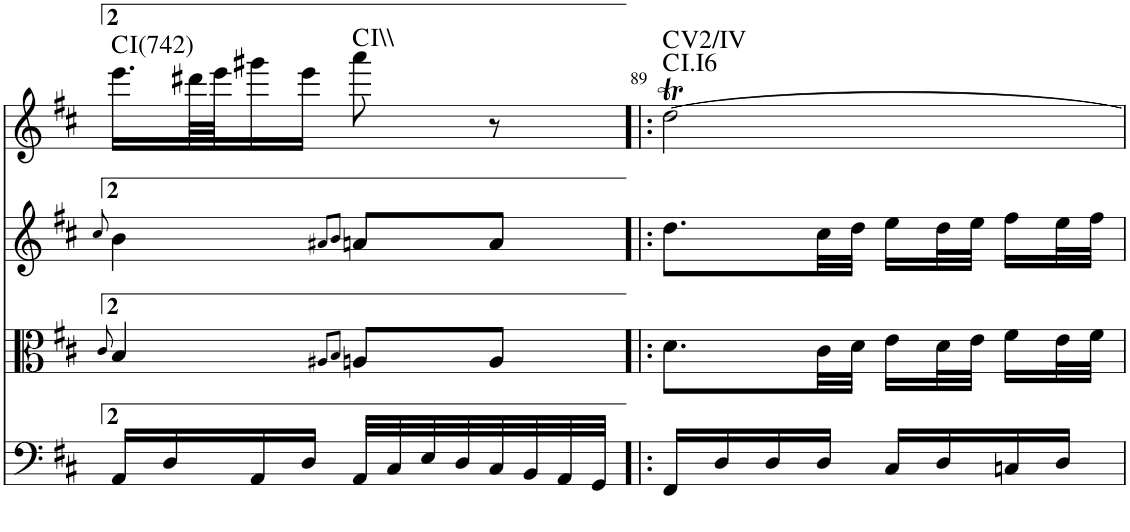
**kern	**kern	**kern	**kern	**harte
*part4	*part3	*part2	*part1	*part1
*staff4	*staff3	*staff2	*staff1	*
*I"Violoncello	*I"Viola	*I"Violin 2	*I"Violin 1	*
*I'Vc	*I'Vla	*I'Vln	*I'Vln	*
!!LO:PB:g=z
*clefF4	*clefC3	*clefG2	*clefG2	*
*k[f#c#]	*k[f#c#]	*k[f#c#]	*k[f#c#]	*
*D:	*D:	*D:	*D:	*
*M2/4	*M2/4	*M2/4	*M2/4	*
=88X11	=88X11	=88X11	=88X11	=88X11
.	8qc#/	8qcc#/	.	.
!	!	!	!	!LO:H:kt=742
16AA/LL	4B/	4b\	16.eee\LL	C:maj
16D/	.	.	.	.
.	.	.	64ddd#X\LL	.
.	.	.	64eee\JJ	.
16AA/	.	.	16ggg#X\	.
16D/JJ	.	.	16eee\JJ	.
.	8qA#X/L	8qa#X/L	.	.
.	8qB/J	8qb/J	.	.
32AA/LLL	8An/L	8an/L	8aaa\	C:maj
32C#/	.	.	.	.
32E/	.	.	.	.
32D/	.	.	.	.
32C#/	8A/J	8a/J	8r	.
32BB/	.	.	.	.
32AA/	.	.	.	.
32GG/JJJ	.	.	.	.
=89!|:	=89!|:	=89!|:	=89!|:	=89!|:
!	!	!	!	!LO:H:n=1:kt=6
!	!	!	!	!LO:H:n=2:kt=2/
16FF#/LL	8.d\L	8.dd\L	[2ddT\	C:maj6 C:maj
16D/	.	.	.	.
16D/	.	.	.	.
16D/JJ	32c#\LL	32cc#\LL	.	.
.	32d\JJJ	32dd\JJJ	.	.
16C#/LL	16e\LL	16ee\LL	.	.
16D/	32d\L	32dd\L	.	.
.	32e\JJJ	32ee\JJJ	.	.
16Cn/	16f#\LL	16ff#\LL	.	.
16D/JJ	32e\L	32ee\L	.	.
.	32f#\JJJ	32ff#\JJJ	.	.
=	=	=	=	=
*-	*-	*-	*-	*-
